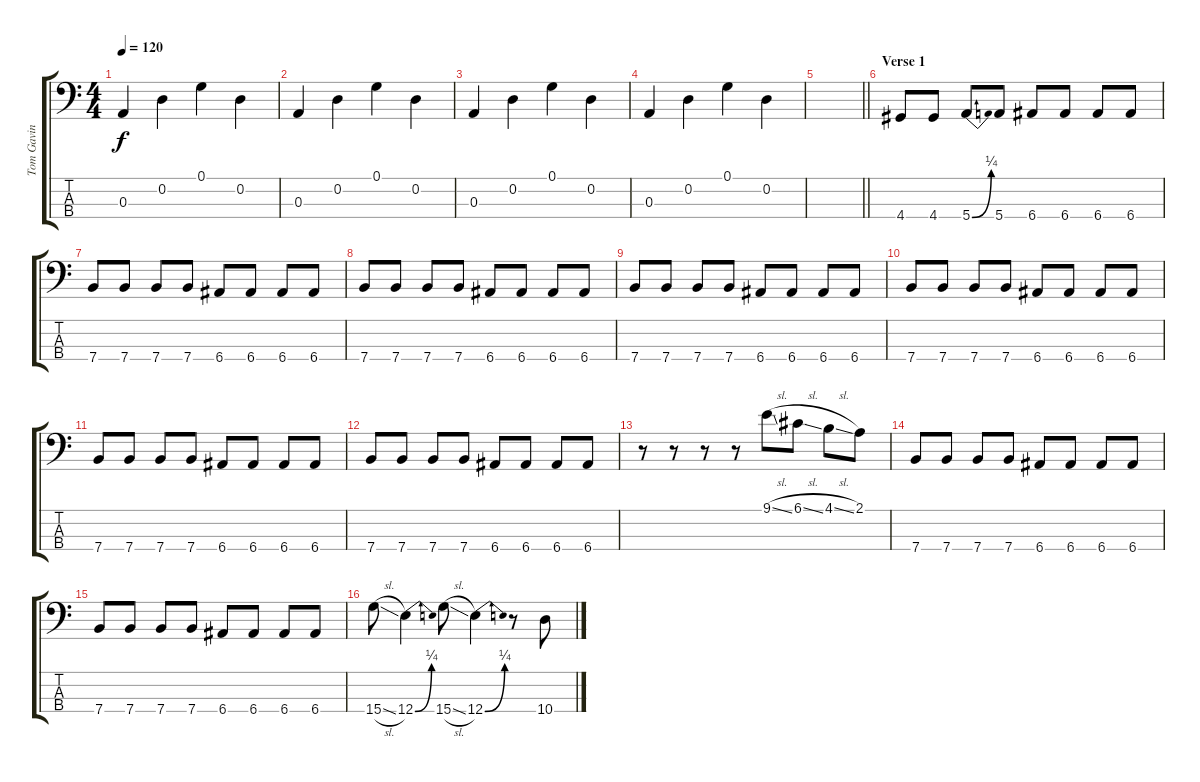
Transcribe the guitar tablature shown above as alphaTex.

\track ("Tom Gavin" "Tom Gavin") {instrument electricbassfinger}
\staff {score tabs}
\tuning (G2 D2 A1 E1) {hide}
\ts (4 4)
\tempo 120
\clef f4
\ks c
0.3.4{dy f} 0.2.4 0.1.4 0.2.4 |
0.3.4 0.2.4 0.1.4 0.2.4 |
0.3.4 0.2.4 0.1.4 0.2.4 |
0.3.4 0.2.4 0.1.4 0.2.4 |
\barLineRight lightlight
|
\section ("" "Verse 1")
4.4.8 4.4.8 5.4{be (bend 0 0 60 1)}.8 5.4.8 6.4.8 6.4.8 6.4.8 6.4.8 |
7.4.8 7.4.8 7.4.8 7.4.8 6.4.8 6.4.8 6.4.8 6.4.8 |
7.4.8 7.4.8 7.4.8 7.4.8 6.4.8 6.4.8 6.4.8 6.4.8 |
7.4.8 7.4.8 7.4.8 7.4.8 6.4.8 6.4.8 6.4.8 6.4.8 |
7.4.8 7.4.8 7.4.8 7.4.8 6.4.8 6.4.8 6.4.8 6.4.8 |
7.4.8 7.4.8 7.4.8 7.4.8 6.4.8 6.4.8 6.4.8 6.4.8 |
7.4.8 7.4.8 7.4.8 7.4.8 6.4.8 6.4.8 6.4.8 6.4.8 |
r.8 r.8 r.8 r.8 9.1{sl}.8 6.1{sl}.8 4.1{sl}.8 2.1.8 |
7.4.8 7.4.8 7.4.8 7.4.8 6.4.8 6.4.8 6.4.8 6.4.8 |
7.4.8 7.4.8 7.4.8 7.4.8 6.4.8 6.4.8 6.4.8 6.4.8 |
15.4{sl}.8 12.4{be (bend 0 0 60 1)}.4 15.4{sl}.8 12.4{be (bend 0 0 60 1)}.4 r.8 10.4.8
